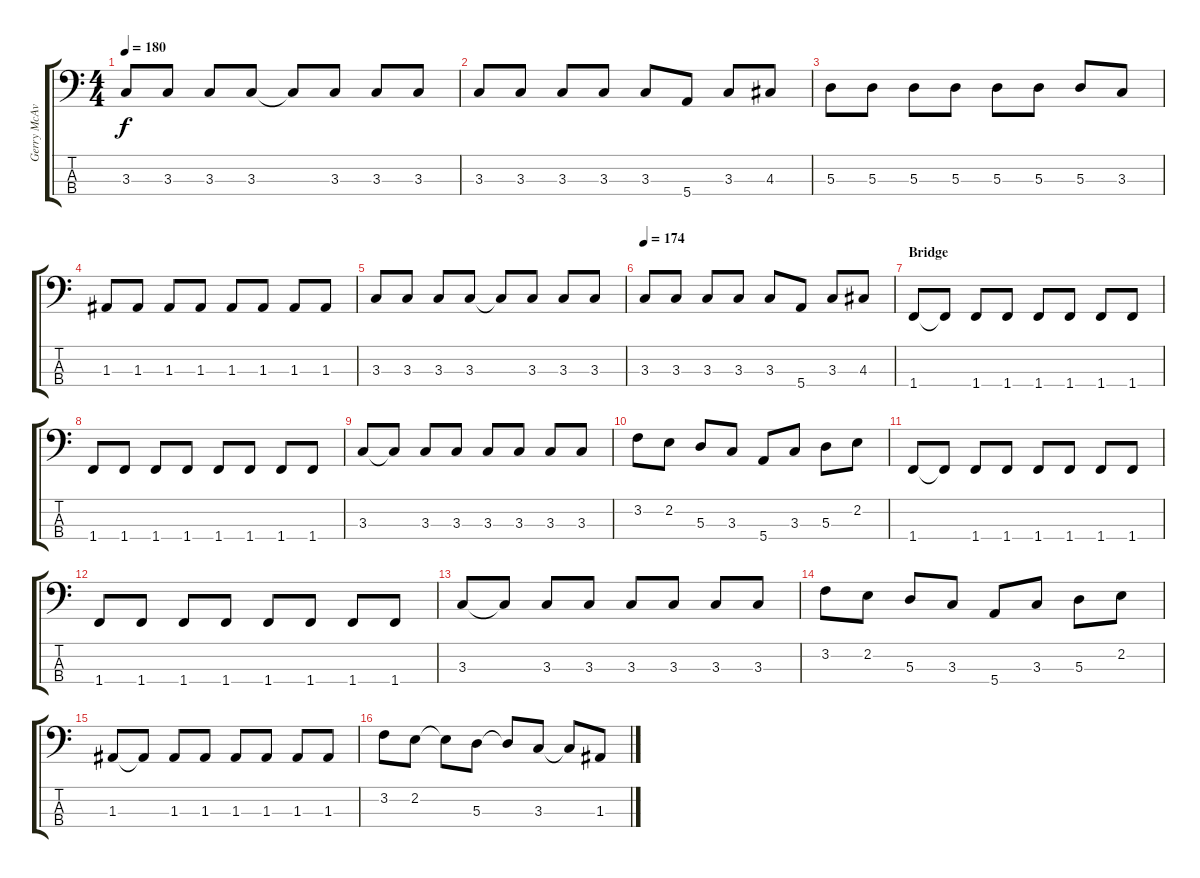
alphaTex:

\track ("Gerry McAvoy" "Gerry McAv") {instrument electricbasspick}
\staff {score tabs}
\tuning (G2 D2 A1 E1) {hide}
\ts (4 4)
\tempo 180
\clef f4
\ks c
3.3.8{dy f} 3.3.8 3.3.8 3.3.8 3.3{t}.8 3.3.8 3.3.8 3.3.8 |
3.3.8 3.3.8 3.3.8 3.3.8 3.3.8 5.4.8 3.3.8 4.3.8 |
5.3.8 5.3.8 5.3.8 5.3.8 5.3.8 5.3.8 5.3.8 3.3.8 |
1.3.8 1.3.8 1.3.8 1.3.8 1.3.8 1.3.8 1.3.8 1.3.8 |
3.3.8 3.3.8 3.3.8 3.3.8 3.3{t}.8 3.3.8 3.3.8 3.3.8 |
\tempo 174
3.3.8 3.3.8 3.3.8 3.3.8 3.3.8 5.4.8 3.3.8 4.3.8 |
\section ("" "Bridge")
1.4.8 1.4{t}.8 1.4.8 1.4.8 1.4.8 1.4.8 1.4.8 1.4.8 |
1.4.8 1.4.8 1.4.8 1.4.8 1.4.8 1.4.8 1.4.8 1.4.8 |
3.3.8 3.3{t}.8 3.3.8 3.3.8 3.3.8 3.3.8 3.3.8 3.3.8 |
3.2.8 2.2.8 5.3.8 3.3.8 5.4.8 3.3.8 5.3.8 2.2.8 |
1.4.8 1.4{t}.8 1.4.8 1.4.8 1.4.8 1.4.8 1.4.8 1.4.8 |
1.4.8 1.4.8 1.4.8 1.4.8 1.4.8 1.4.8 1.4.8 1.4.8 |
3.3.8 3.3{t}.8 3.3.8 3.3.8 3.3.8 3.3.8 3.3.8 3.3.8 |
3.2.8 2.2.8 5.3.8 3.3.8 5.4.8 3.3.8 5.3.8 2.2.8 |
1.3.8 1.3{t}.8 1.3.8 1.3.8 1.3.8 1.3.8 1.3.8 1.3.8 |
3.2.8 2.2.8 2.2{t}.8 5.3.8 5.3{t}.8 3.3.8 3.3{t}.8 1.3.8
